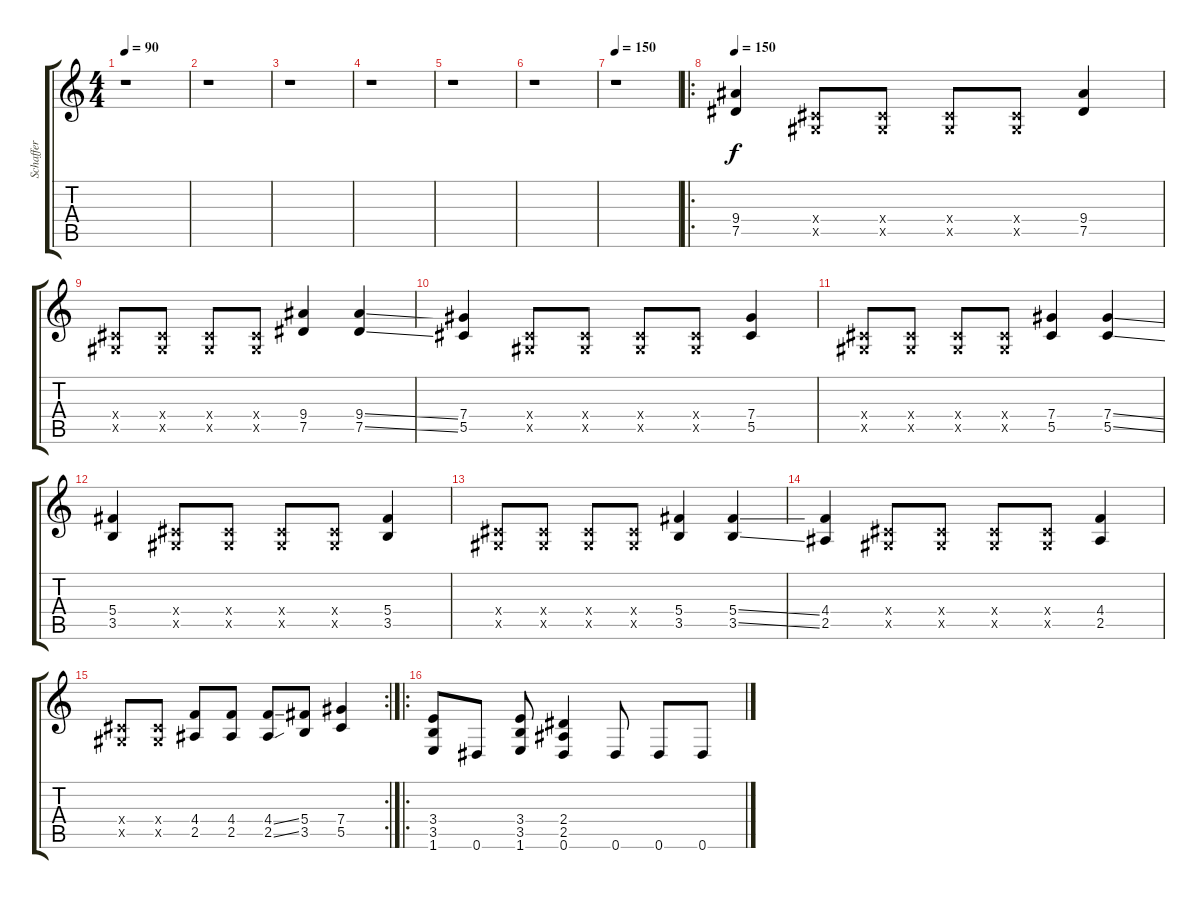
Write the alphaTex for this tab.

\track ("Schaffer" "Schaffer") {instrument distortionguitar}
\staff {score tabs}
\tuning (Eb4 Bb3 Gb3 Db3 Ab2 Eb2) {hide}
\ts (4 4)
\tempo 90
\clef g2
\ks c
r.1{dy f} |
r.1 |
r.1 |
r.1 |
r.1 |
r.1 |
\tempo 150
r.1 |
\ro
\tempo 150
(9.4 7.5).4{instrument acousticguitarsteel} (0.4{x} 0.5{x}).8 (0.4{x} 0.5{x}).8 (0.4{x} 0.5{x}).8 (0.4{x} 0.5{x}).8 (9.4 7.5).4 |
(0.4{x} 0.5{x}).8 (0.4{x} 0.5{x}).8 (0.4{x} 0.5{x}).8 (0.4{x} 0.5{x}).8 (9.4 7.5).4 (9.4{ss} 7.5{ss}).4 |
(7.4 5.5).4 (0.4{x} 0.5{x}).8 (0.4{x} 0.5{x}).8 (0.4{x} 0.5{x}).8 (0.4{x} 0.5{x}).8 (7.4 5.5).4 |
(0.4{x} 0.5{x}).8 (0.4{x} 0.5{x}).8 (0.4{x} 0.5{x}).8 (0.4{x} 0.5{x}).8 (7.4 5.5).4 (7.4{ss} 5.5{ss}).4 |
(5.4 3.5).4 (0.4{x} 0.5{x}).8 (0.4{x} 0.5{x}).8 (0.4{x} 0.5{x}).8 (0.4{x} 0.5{x}).8 (5.4 3.5).4 |
(0.4{x} 0.5{x}).8 (0.4{x} 0.5{x}).8 (0.4{x} 0.5{x}).8 (0.4{x} 0.5{x}).8 (5.4 3.5).4 (5.4{ss} 3.5{ss}).4 |
(4.4 2.5).4 (0.4{x} 0.5{x}).8 (0.4{x} 0.5{x}).8 (0.4{x} 0.5{x}).8 (0.4{x} 0.5{x}).8 (4.4 2.5).4 |
\rc 2
(0.4{x} 0.5{x}).8 (0.4{x} 0.5{x}).8 (4.4 2.5).8 (4.4 2.5).8 (4.4{ss} 2.5{ss}).8 (5.4 3.5).8 (7.4 5.5).4 |
\ro
(3.4 3.5 1.6).8{instrument distortionguitar} 0.6.8 (3.4 3.5 1.6).8 (2.4 2.5 0.6).4 0.6.8 0.6.8 0.6.8
